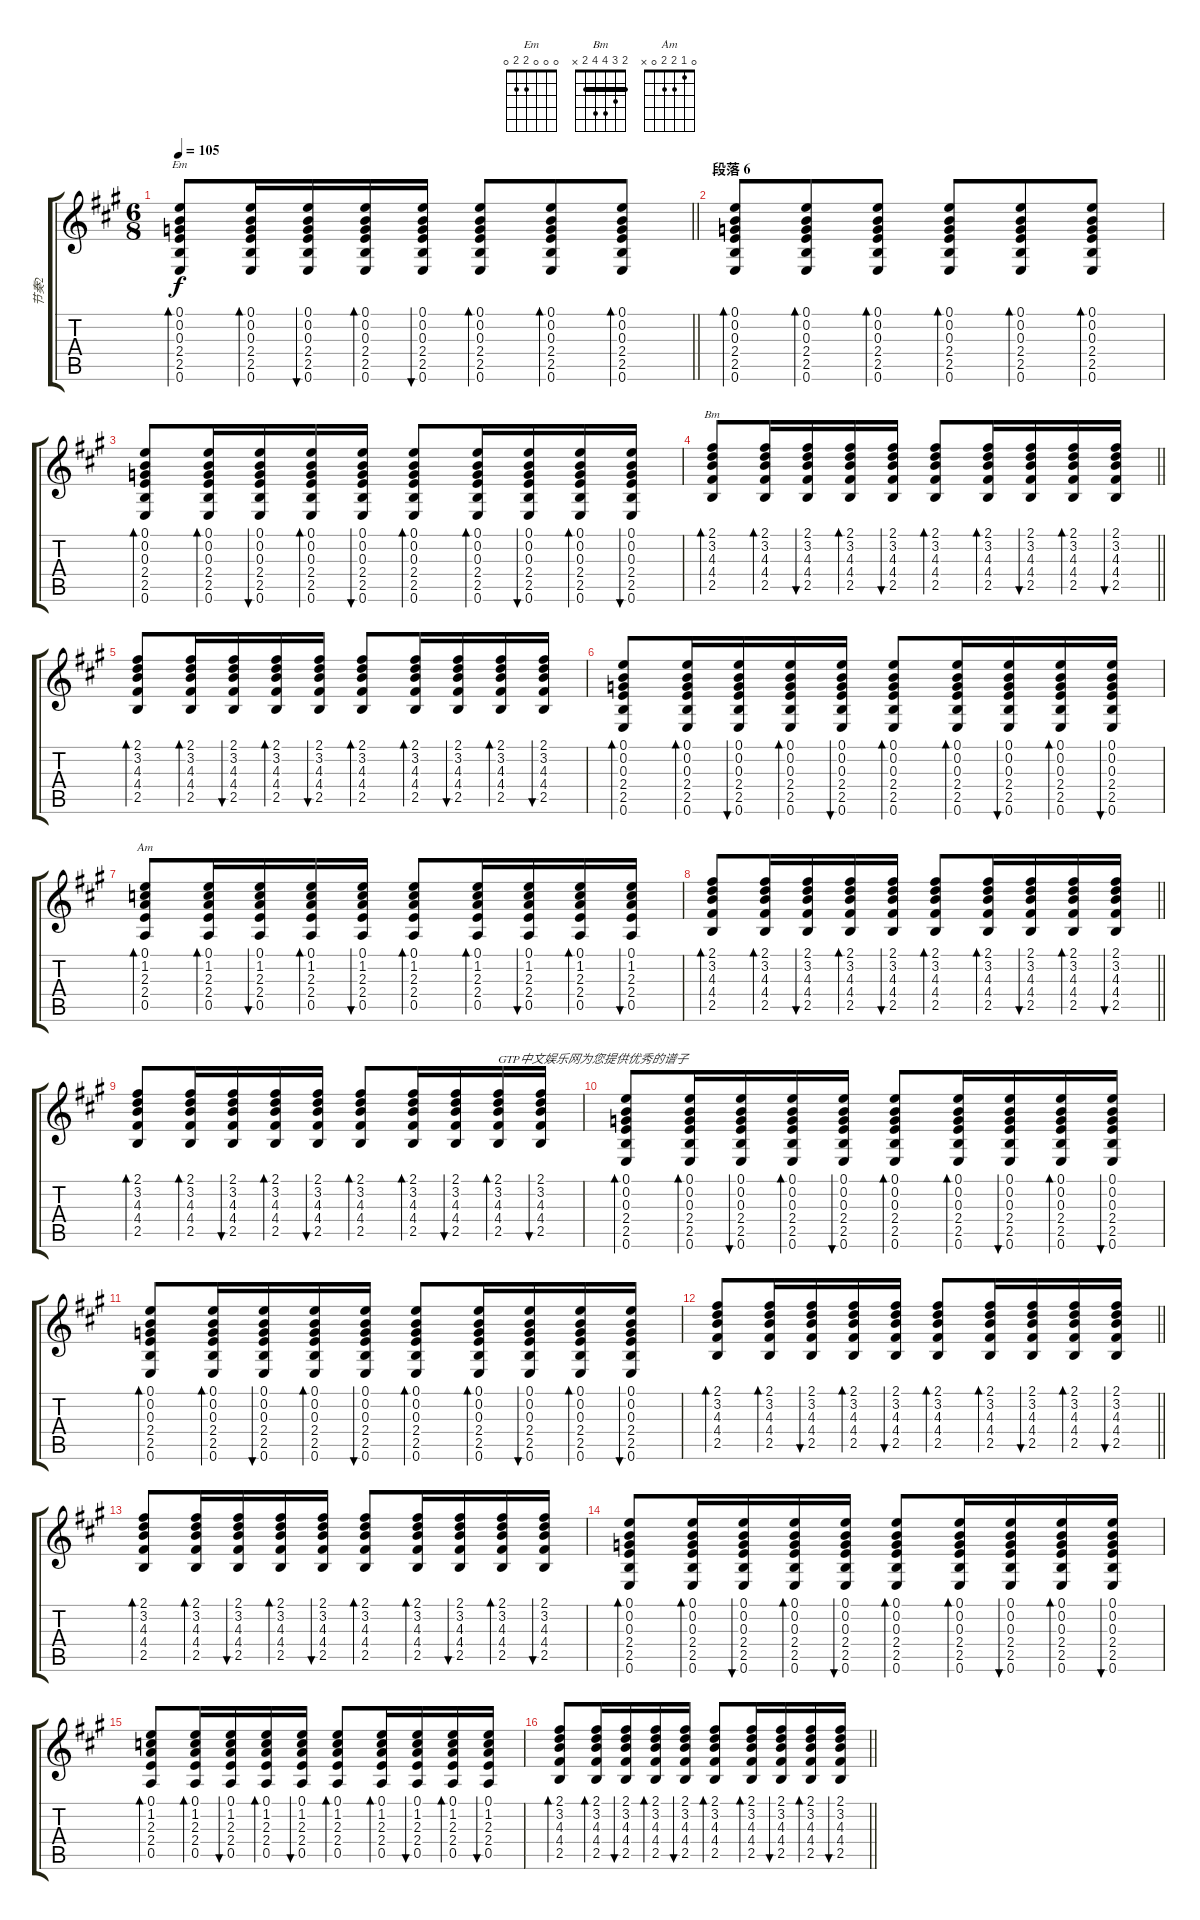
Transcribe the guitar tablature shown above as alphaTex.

\track ("节奏2" "节奏2") {instrument acousticguitarsteel}
\staff {score tabs}
\tuning (E4 B3 G3 D3 A2 E2) {hide}
\chord ("Em" 0 0 0 2 2 0)
\chord ("Bm" 2 3 4 4 2 x) {barre 2}
\chord ("Am" 0 1 2 2 0 x)
\ts (6 8)
\tempo 105
\clef g2
\barLineRight lightlight
\ks a
(0.1 0.2 0.3 2.4 2.5 0.6).8{bd 30 ch "Em" dy f} (0.1 0.2 0.3 2.4 2.5 0.6).16{bd 30} (0.1 0.2 0.3 2.4 2.5 0.6).16{bu 30} (0.1 0.2 0.3 2.4 2.5 0.6).16{bd 30} (0.1 0.2 0.3 2.4 2.5 0.6).16{bu 30} (0.1 0.2 0.3 2.4 2.5 0.6).8{bd 30} (0.1 0.2 0.3 2.4 2.5 0.6).8{bd 30} (0.1 0.2 0.3 2.4 2.5 0.6).8{bd 30} |
\section ("" "段落 6")
(0.1 0.2 0.3 2.4 2.5 0.6).8{bd 30} (0.1 0.2 0.3 2.4 2.5 0.6).8{bd 30} (0.1 0.2 0.3 2.4 2.5 0.6).8{bd 30} (0.1 0.2 0.3 2.4 2.5 0.6).8{bd 30} (0.1 0.2 0.3 2.4 2.5 0.6).8{bd 30} (0.1 0.2 0.3 2.4 2.5 0.6).8{bd 30} |
(0.1 0.2 0.3 2.4 2.5 0.6).8{bd 30} (0.1 0.2 0.3 2.4 2.5 0.6).16{bd 30} (0.1 0.2 0.3 2.4 2.5 0.6).16{bu 30} (0.1 0.2 0.3 2.4 2.5 0.6).16{bd 30} (0.1 0.2 0.3 2.4 2.5 0.6).16{bu 30} (0.1 0.2 0.3 2.4 2.5 0.6).8{bd 30} (0.1 0.2 0.3 2.4 2.5 0.6).16{bd 30} (0.1 0.2 0.3 2.4 2.5 0.6).16{bu 30} (0.1 0.2 0.3 2.4 2.5 0.6).16{bd 30} (0.1 0.2 0.3 2.4 2.5 0.6).16{bu 30} |
\barLineRight lightlight
(2.1 3.2 4.3 4.4 2.5).8{bd 30 ch "Bm"} (2.1 3.2 4.3 4.4 2.5).16{bd 30} (2.1 3.2 4.3 4.4 2.5).16{bu 30} (2.1 3.2 4.3 4.4 2.5).16{bd 30} (2.1 3.2 4.3 4.4 2.5).16{bu 30} (2.1 3.2 4.3 4.4 2.5).8{bd 30} (2.1 3.2 4.3 4.4 2.5).16{bd 30} (2.1 3.2 4.3 4.4 2.5).16{bu 30} (2.1 3.2 4.3 4.4 2.5).16{bd 30} (2.1 3.2 4.3 4.4 2.5).16{bu 30} |
(2.1 3.2 4.3 4.4 2.5).8{bd 30} (2.1 3.2 4.3 4.4 2.5).16{bd 30} (2.1 3.2 4.3 4.4 2.5).16{bu 30} (2.1 3.2 4.3 4.4 2.5).16{bd 30} (2.1 3.2 4.3 4.4 2.5).16{bu 30} (2.1 3.2 4.3 4.4 2.5).8{bd 30} (2.1 3.2 4.3 4.4 2.5).16{bd 30} (2.1 3.2 4.3 4.4 2.5).16{bu 30} (2.1 3.2 4.3 4.4 2.5).16{bd 30} (2.1 3.2 4.3 4.4 2.5).16{bu 30} |
(0.1 0.2 0.3 2.4 2.5 0.6).8{bd 30} (0.1 0.2 0.3 2.4 2.5 0.6).16{bd 30} (0.1 0.2 0.3 2.4 2.5 0.6).16{bu 30} (0.1 0.2 0.3 2.4 2.5 0.6).16{bd 30} (0.1 0.2 0.3 2.4 2.5 0.6).16{bu 30} (0.1 0.2 0.3 2.4 2.5 0.6).8{bd 30} (0.1 0.2 0.3 2.4 2.5 0.6).16{bd 30} (0.1 0.2 0.3 2.4 2.5 0.6).16{bu 30} (0.1 0.2 0.3 2.4 2.5 0.6).16{bd 30} (0.1 0.2 0.3 2.4 2.5 0.6).16{bu 30} |
(0.1 1.2 2.3 2.4 0.5).8{bd 30 ch "Am"} (0.1 1.2 2.3 2.4 0.5).16{bd 30} (0.1 1.2 2.3 2.4 0.5).16{bu 30} (0.1 1.2 2.3 2.4 0.5).16{bd 30} (0.1 1.2 2.3 2.4 0.5).16{bu 30} (0.1 1.2 2.3 2.4 0.5).8{bd 30} (0.1 1.2 2.3 2.4 0.5).16{bd 30} (0.1 1.2 2.3 2.4 0.5).16{bu 30} (0.1 1.2 2.3 2.4 0.5).16{bd 30} (0.1 1.2 2.3 2.4 0.5).16{bu 30} |
\barLineRight lightlight
(2.1 3.2 4.3 4.4 2.5).8{bd 30} (2.1 3.2 4.3 4.4 2.5).16{bd 30} (2.1 3.2 4.3 4.4 2.5).16{bu 30} (2.1 3.2 4.3 4.4 2.5).16{bd 30} (2.1 3.2 4.3 4.4 2.5).16{bu 30} (2.1 3.2 4.3 4.4 2.5).8{bd 30} (2.1 3.2 4.3 4.4 2.5).16{bd 30} (2.1 3.2 4.3 4.4 2.5).16{bu 30} (2.1 3.2 4.3 4.4 2.5).16{bd 30} (2.1 3.2 4.3 4.4 2.5).16{bu 30} |
(2.1 3.2 4.3 4.4 2.5).8{bd 30} (2.1 3.2 4.3 4.4 2.5).16{bd 30} (2.1 3.2 4.3 4.4 2.5).16{bu 30} (2.1 3.2 4.3 4.4 2.5).16{bd 30} (2.1 3.2 4.3 4.4 2.5).16{bu 30} (2.1 3.2 4.3 4.4 2.5).8{bd 30} (2.1 3.2 4.3 4.4 2.5).16{bd 30} (2.1 3.2 4.3 4.4 2.5).16{bu 30} (2.1 3.2 4.3 4.4 2.5).16{bd 30 txt "GTP中文娱乐网为您提供优秀的谱子"} (2.1 3.2 4.3 4.4 2.5).16{bu 30} |
(0.1 0.2 0.3 2.4 2.5 0.6).8{bd 30} (0.1 0.2 0.3 2.4 2.5 0.6).16{bd 30} (0.1 0.2 0.3 2.4 2.5 0.6).16{bu 30} (0.1 0.2 0.3 2.4 2.5 0.6).16{bd 30} (0.1 0.2 0.3 2.4 2.5 0.6).16{bu 30} (0.1 0.2 0.3 2.4 2.5 0.6).8{bd 30} (0.1 0.2 0.3 2.4 2.5 0.6).16{bd 30} (0.1 0.2 0.3 2.4 2.5 0.6).16{bu 30} (0.1 0.2 0.3 2.4 2.5 0.6).16{bd 30} (0.1 0.2 0.3 2.4 2.5 0.6).16{bu 30} |
(0.1 0.2 0.3 2.4 2.5 0.6).8{bd 30} (0.1 0.2 0.3 2.4 2.5 0.6).16{bd 30} (0.1 0.2 0.3 2.4 2.5 0.6).16{bu 30} (0.1 0.2 0.3 2.4 2.5 0.6).16{bd 30} (0.1 0.2 0.3 2.4 2.5 0.6).16{bu 30} (0.1 0.2 0.3 2.4 2.5 0.6).8{bd 30} (0.1 0.2 0.3 2.4 2.5 0.6).16{bd 30} (0.1 0.2 0.3 2.4 2.5 0.6).16{bu 30} (0.1 0.2 0.3 2.4 2.5 0.6).16{bd 30} (0.1 0.2 0.3 2.4 2.5 0.6).16{bu 30} |
\barLineRight lightlight
(2.1 3.2 4.3 4.4 2.5).8{bd 30} (2.1 3.2 4.3 4.4 2.5).16{bd 30} (2.1 3.2 4.3 4.4 2.5).16{bu 30} (2.1 3.2 4.3 4.4 2.5).16{bd 30} (2.1 3.2 4.3 4.4 2.5).16{bu 30} (2.1 3.2 4.3 4.4 2.5).8{bd 30} (2.1 3.2 4.3 4.4 2.5).16{bd 30} (2.1 3.2 4.3 4.4 2.5).16{bu 30} (2.1 3.2 4.3 4.4 2.5).16{bd 30} (2.1 3.2 4.3 4.4 2.5).16{bu 30} |
(2.1 3.2 4.3 4.4 2.5).8{bd 30} (2.1 3.2 4.3 4.4 2.5).16{bd 30} (2.1 3.2 4.3 4.4 2.5).16{bu 30} (2.1 3.2 4.3 4.4 2.5).16{bd 30} (2.1 3.2 4.3 4.4 2.5).16{bu 30} (2.1 3.2 4.3 4.4 2.5).8{bd 30} (2.1 3.2 4.3 4.4 2.5).16{bd 30} (2.1 3.2 4.3 4.4 2.5).16{bu 30} (2.1 3.2 4.3 4.4 2.5).16{bd 30} (2.1 3.2 4.3 4.4 2.5).16{bu 30} |
(0.1 0.2 0.3 2.4 2.5 0.6).8{bd 30} (0.1 0.2 0.3 2.4 2.5 0.6).16{bd 30} (0.1 0.2 0.3 2.4 2.5 0.6).16{bu 30} (0.1 0.2 0.3 2.4 2.5 0.6).16{bd 30} (0.1 0.2 0.3 2.4 2.5 0.6).16{bu 30} (0.1 0.2 0.3 2.4 2.5 0.6).8{bd 30} (0.1 0.2 0.3 2.4 2.5 0.6).16{bd 30} (0.1 0.2 0.3 2.4 2.5 0.6).16{bu 30} (0.1 0.2 0.3 2.4 2.5 0.6).16{bd 30} (0.1 0.2 0.3 2.4 2.5 0.6).16{bu 30} |
(0.1 1.2 2.3 2.4 0.5).8{bd 30} (0.1 1.2 2.3 2.4 0.5).16{bd 30} (0.1 1.2 2.3 2.4 0.5).16{bu 30} (0.1 1.2 2.3 2.4 0.5).16{bd 30} (0.1 1.2 2.3 2.4 0.5).16{bu 30} (0.1 1.2 2.3 2.4 0.5).8{bd 30} (0.1 1.2 2.3 2.4 0.5).16{bd 30} (0.1 1.2 2.3 2.4 0.5).16{bu 30} (0.1 1.2 2.3 2.4 0.5).16{bd 30} (0.1 1.2 2.3 2.4 0.5).16{bu 30} |
\barLineRight lightlight
(2.1 3.2 4.3 4.4 2.5).8{bd 30} (2.1 3.2 4.3 4.4 2.5).16{bd 30} (2.1 3.2 4.3 4.4 2.5).16{bu 30} (2.1 3.2 4.3 4.4 2.5).16{bd 30} (2.1 3.2 4.3 4.4 2.5).16{bu 30} (2.1 3.2 4.3 4.4 2.5).8{bd 30} (2.1 3.2 4.3 4.4 2.5).16{bd 30} (2.1 3.2 4.3 4.4 2.5).16{bu 30} (2.1 3.2 4.3 4.4 2.5).16{bd 30} (2.1 3.2 4.3 4.4 2.5).16{bu 30}
